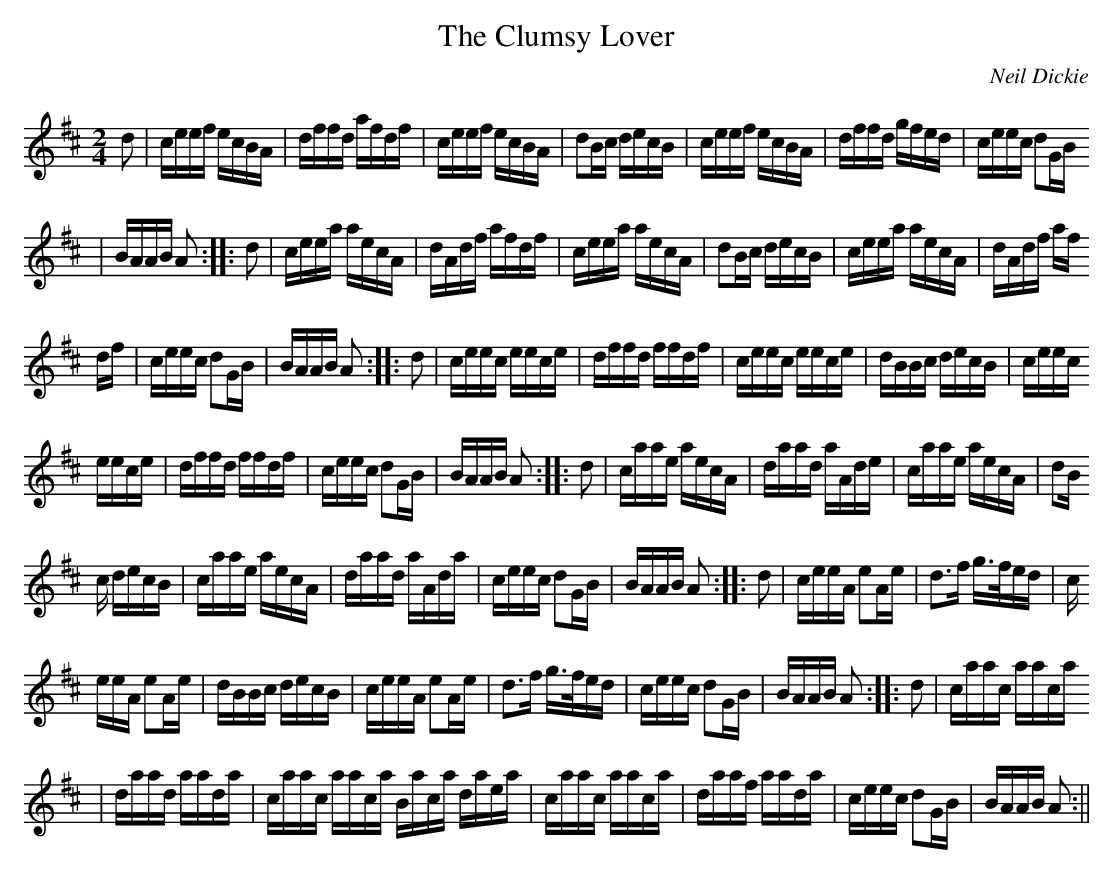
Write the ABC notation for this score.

X:1
T:The Clumsy Lover
M:2/4
L:1/16
C:Neil Dickie
K:AMix
d2|ceef ecBA|dffd afdf|ceef ecBA|d2Bc decB|ceef ecBA|dffd gfed|ceec d2GB
|BAAB A2:||:d2|ceea aecA|dAdf afdf|ceea aecA|d2Bc decB|ceea aecA|dAdf af
df|ceec d2GB|BAAB A2:||:d2|ceec eece|dffd ffdf|ceec eece|dBBc decB|ceec
eece|dffd ffdf|ceec d2GB|BAAB A2:||:d2|caae aecA|daad aAde|caae aecA|d2B
c decB|caae aecA|daad aAda|ceec d2GB|BAAB A2:||:d2|ceeA e2Ae|d3f g>fed|c
eeA e2Ae|dBBc decB|ceeA e2Ae|d3f g>fed|ceec d2GB|BAAB A2:||:d2|caac aaca
|daad aada|caac aaca Baca daea|caac aaca|daaf aada|ceec d2GB|BAAB A2:||
